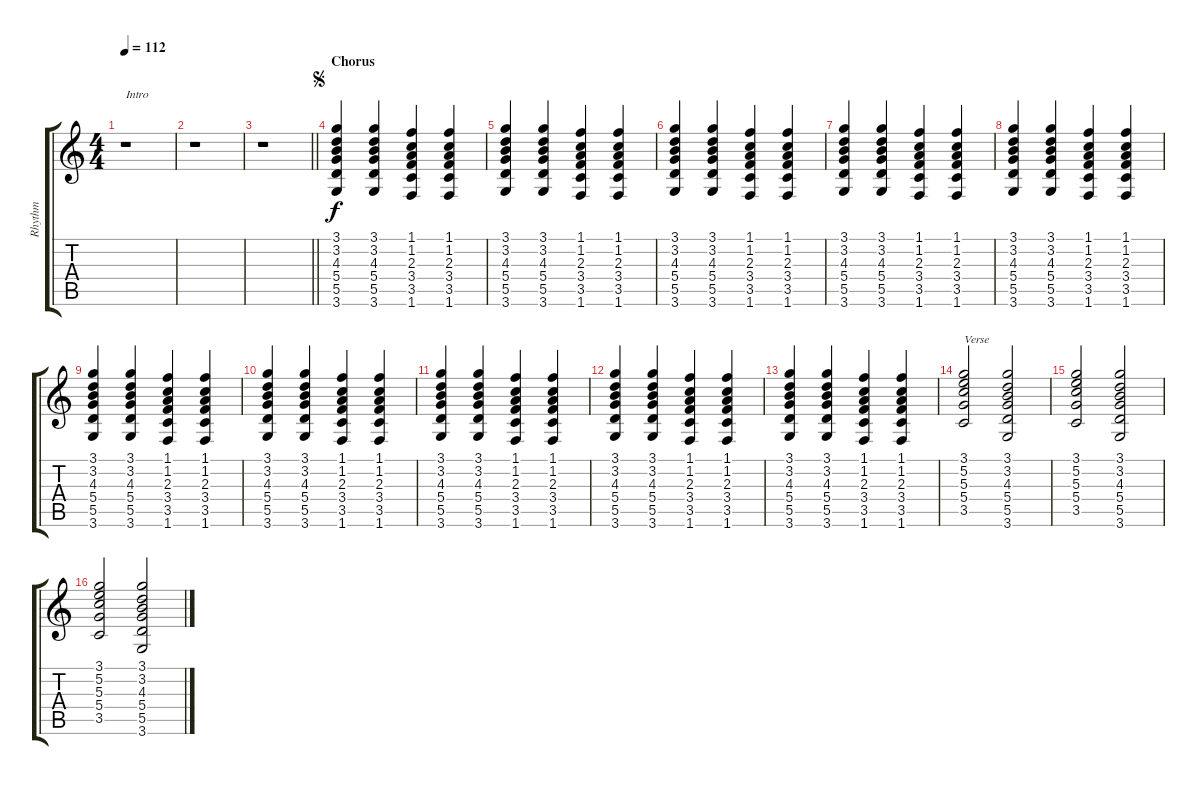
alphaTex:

\track ("Rhythm" "Rhythm") {instrument electricguitarclean}
\staff {score tabs}
\tuning (E4 B3 G3 D3 A2 E2) {hide}
\ts (4 4)
\tempo 112
\clef g2
\ks c
r.1{txt "Intro" dy f instrument electricguitarclean} |
r.1 |
\barLineRight lightlight
r.1 |
\section ("" "Chorus")
\jump segno
(3.1 3.2 4.3 5.4 5.5 3.6).4 (3.1 3.2 4.3 5.4 5.5 3.6).4 (1.1 1.2 2.3 3.4 3.5 1.6).4 (1.1 1.2 2.3 3.4 3.5 1.6).4 |
(3.1 3.2 4.3 5.4 5.5 3.6).4 (3.1 3.2 4.3 5.4 5.5 3.6).4 (1.1 1.2 2.3 3.4 3.5 1.6).4 (1.1 1.2 2.3 3.4 3.5 1.6).4 |
(3.1 3.2 4.3 5.4 5.5 3.6).4 (3.1 3.2 4.3 5.4 5.5 3.6).4 (1.1 1.2 2.3 3.4 3.5 1.6).4 (1.1 1.2 2.3 3.4 3.5 1.6).4 |
(3.1 3.2 4.3 5.4 5.5 3.6).4 (3.1 3.2 4.3 5.4 5.5 3.6).4 (1.1 1.2 2.3 3.4 3.5 1.6).4 (1.1 1.2 2.3 3.4 3.5 1.6).4 |
(3.1 3.2 4.3 5.4 5.5 3.6).4 (3.1 3.2 4.3 5.4 5.5 3.6).4 (1.1 1.2 2.3 3.4 3.5 1.6).4 (1.1 1.2 2.3 3.4 3.5 1.6).4 |
(3.1 3.2 4.3 5.4 5.5 3.6).4 (3.1 3.2 4.3 5.4 5.5 3.6).4 (1.1 1.2 2.3 3.4 3.5 1.6).4 (1.1 1.2 2.3 3.4 3.5 1.6).4 |
(3.1 3.2 4.3 5.4 5.5 3.6).4 (3.1 3.2 4.3 5.4 5.5 3.6).4 (1.1 1.2 2.3 3.4 3.5 1.6).4 (1.1 1.2 2.3 3.4 3.5 1.6).4 |
(3.1 3.2 4.3 5.4 5.5 3.6).4 (3.1 3.2 4.3 5.4 5.5 3.6).4 (1.1 1.2 2.3 3.4 3.5 1.6).4 (1.1 1.2 2.3 3.4 3.5 1.6).4 |
(3.1 3.2 4.3 5.4 5.5 3.6).4 (3.1 3.2 4.3 5.4 5.5 3.6).4 (1.1 1.2 2.3 3.4 3.5 1.6).4 (1.1 1.2 2.3 3.4 3.5 1.6).4 |
(3.1 3.2 4.3 5.4 5.5 3.6).4 (3.1 3.2 4.3 5.4 5.5 3.6).4 (1.1 1.2 2.3 3.4 3.5 1.6).4 (1.1 1.2 2.3 3.4 3.5 1.6).4 |
(3.1 5.2 5.3 5.4 3.5).2{txt "Verse"} (3.1 3.2 4.3 5.4 5.5 3.6).2 |
(3.1 5.2 5.3 5.4 3.5).2 (3.1 3.2 4.3 5.4 5.5 3.6).2 |
(3.1 5.2 5.3 5.4 3.5).2 (3.1 3.2 4.3 5.4 5.5 3.6).2
